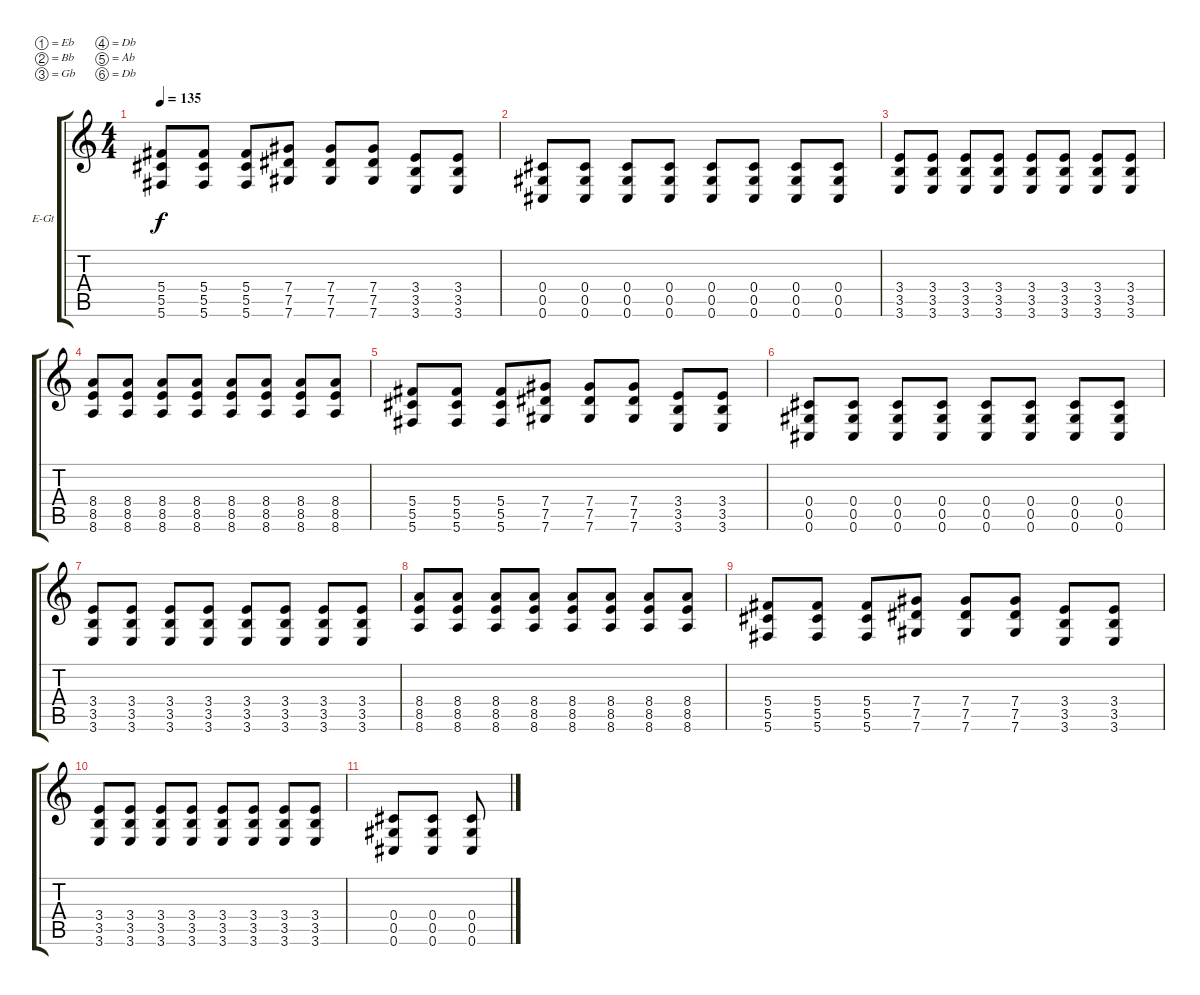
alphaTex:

\defaultSystemsLayout 4
\bracketExtendMode groupsimilarinstruments
\firstSystemTrackNameOrientation horizontal
\otherSystemsTrackNameOrientation horizontal
\track ("Electric Guitar" "E-Gt") {instrument distortionguitar}
\staff {score tabs}
\tuning (Eb4 Bb3 Gb3 Db3 Ab2 Db2)
\ts (4 4)
\tempo 135
\clef g2
\scale
0.333333
\ks c
(5.6 5.5 5.4).8{dy f} (5.6 5.5 5.4).8 (5.6 5.5 5.4).8 (7.6 7.5 7.4).8 (7.6 7.5 7.4).8 (7.6 7.5 7.4).8 (3.6 3.5 3.4).8 (3.6 3.5 3.4).8 |
\scale
0.333333 (0.6 0.5 0.4).8 (0.6 0.5 0.4).8 (0.6 0.5 0.4).8 (0.6 0.5 0.4).8 (0.6 0.5 0.4).8 (0.6 0.5 0.4).8 (0.6 0.5 0.4).8 (0.6 0.5 0.4).8 |
\scale
0.333333 (3.6 3.5 3.4).8 (3.6 3.5 3.4).8 (3.6 3.5 3.4).8 (3.6 3.5 3.4).8 (3.6 3.5 3.4).8 (3.6 3.5 3.4).8 (3.6 3.5 3.4).8 (3.6 3.5 3.4).8 |
\scale
0.333333 (8.6 8.5 8.4).8 (8.6 8.5 8.4).8 (8.6 8.5 8.4).8 (8.6 8.5 8.4).8 (8.6 8.5 8.4).8 (8.6 8.5 8.4).8 (8.6 8.5 8.4).8 (8.6 8.5 8.4).8 |
\scale
0.333333 (5.6 5.5 5.4).8 (5.6 5.5 5.4).8 (5.6 5.5 5.4).8 (7.6 7.5 7.4).8 (7.6 7.5 7.4).8 (7.6 7.5 7.4).8 (3.6 3.5 3.4).8 (3.6 3.5 3.4).8 |
\scale
0.333333 (0.6 0.5 0.4).8 (0.6 0.5 0.4).8 (0.6 0.5 0.4).8 (0.6 0.5 0.4).8 (0.6 0.5 0.4).8 (0.6 0.5 0.4).8 (0.6 0.5 0.4).8 (0.6 0.5 0.4).8 |
\scale
0.333333 (3.6 3.5 3.4).8 (3.6 3.5 3.4).8 (3.6 3.5 3.4).8 (3.6 3.5 3.4).8 (3.6 3.5 3.4).8 (3.6 3.5 3.4).8 (3.6 3.5 3.4).8 (3.6 3.5 3.4).8 |
\scale
0.333333 (8.6 8.5 8.4).8 (8.6 8.5 8.4).8 (8.6 8.5 8.4).8 (8.6 8.5 8.4).8 (8.6 8.5 8.4).8 (8.6 8.5 8.4).8 (8.6 8.5 8.4).8 (8.6 8.5 8.4).8 |
\scale
0.333333 (5.6 5.5 5.4).8 (5.6 5.5 5.4).8 (5.6 5.5 5.4).8 (7.6 7.5 7.4).8 (7.6 7.5 7.4).8 (7.6 7.5 7.4).8 (3.6 3.5 3.4).8 (3.6 3.5 3.4).8 |
\scale
0.333333 (3.6 3.5 3.4).8 (3.6 3.5 3.4).8 (3.6 3.5 3.4).8 (3.6 3.5 3.4).8 (3.6 3.5 3.4).8 (3.6 3.5 3.4).8 (3.6 3.5 3.4).8 (3.6 3.5 3.4).8 |
(0.6 0.5 0.4).8 (0.6 0.5 0.4).8 (0.6 0.5 0.4).8
